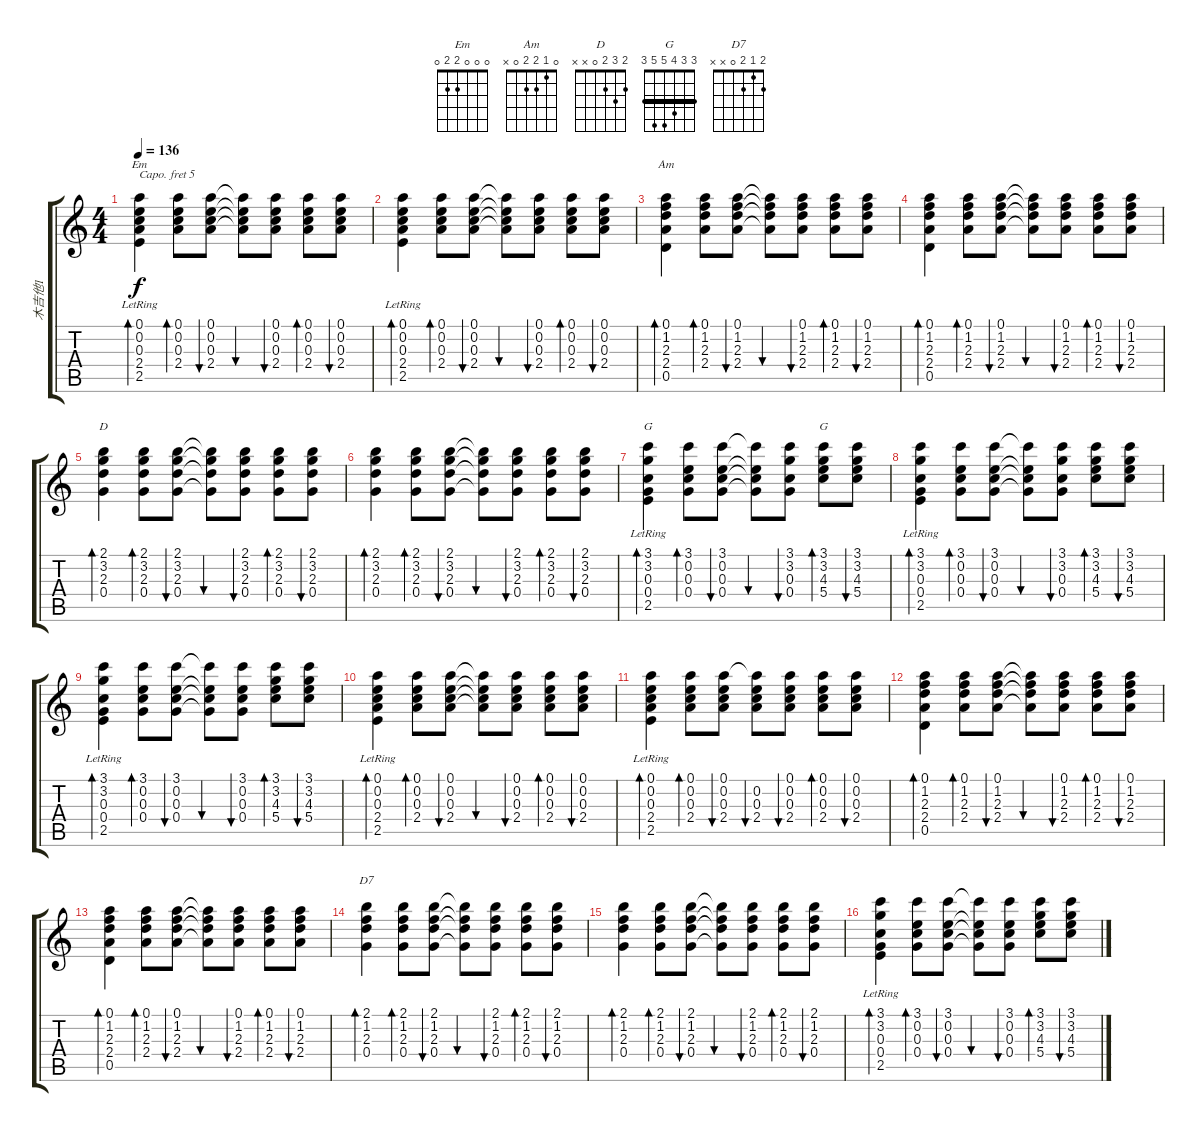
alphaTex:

\track ("木吉他1" "木吉他1") {instrument acousticguitarsteel}
\staff {score tabs}
\capo 5
\tuning (E4 B3 G3 D3 A2 E2) {hide}
\chord ("Em" 0 0 0 2 2 0)
\chord ("Am" 0 1 2 2 0 x)
\chord ("D" 2 3 2 0 x x)
\chord ("G" 3 3 0 0 2 3) {barre 3}
\chord ("G" 3 3 4 5 5 3) {barre 3}
\chord ("D7" 2 1 2 0 x x)
\ts (4 4)
\tempo 136
\clef g2
\ks c
(0.1{lr} 0.2{lr} 0.3{lr} 2.4 2.5).4{bd 60 ch "Em" dy f} (0.1 0.2 0.3 2.4).8{bd 60} (0.1 0.2 0.3 2.4).8{bu 120} (0.1{t} 0.2{t} 0.3{t} 2.4{t}).8{bu 120} (0.1 0.2 0.3 2.4).8{bu 120} (0.1 0.2 0.3 2.4).8{bd 120} (0.1 0.2 0.3 2.4).8{bu 120} |
(0.1{lr} 0.2{lr} 0.3{lr} 2.4 2.5).4{bd 60} (0.1 0.2 0.3 2.4).8{bd 60} (0.1 0.2 0.3 2.4).8{bu 120} (0.1{t} 0.2{t} 0.3{t} 2.4{t}).8{bu 120} (0.1 0.2 0.3 2.4).8{bu 120} (0.1 0.2 0.3 2.4).8{bd 120} (0.1 0.2 0.3 2.4).8{bu 120} |
(0.1 1.2 2.3 2.4 0.5).4{bd 60 ch "Am"} (0.1 1.2 2.3 2.4).8{bd 60} (0.1 1.2 2.3 2.4).8{bu 60} (0.1{t} 1.2{t} 2.3{t} 2.4{t}).8{bu 60} (0.1 1.2 2.3 2.4).8{bu 60} (0.1 1.2 2.3 2.4).8{bd 60} (0.1 1.2 2.3 2.4).8{bu 60} |
(0.1 1.2 2.3 2.4 0.5).4{bd 60} (0.1 1.2 2.3 2.4).8{bd 60} (0.1 1.2 2.3 2.4).8{bu 60} (0.1{t} 1.2{t} 2.3{t} 2.4{t}).8{bu 60} (0.1 1.2 2.3 2.4).8{bu 60} (0.1 1.2 2.3 2.4).8{bd 60} (0.1 1.2 2.3 2.4).8{bu 60} |
(2.1 3.2 2.3 0.4).4{bd 120 ch "D"} (2.1 3.2 2.3 0.4).8{bd 120} (2.1 3.2 2.3 0.4).8{bu 120} (2.1{t} 3.2{t} 2.3{t} 0.4{t}).8{bu 120} (2.1 3.2 2.3 0.4).8{bu 120} (2.1 3.2 2.3 0.4).8{bd 120} (2.1 3.2 2.3 0.4).8{bu 120} |
(2.1 3.2 2.3 0.4).4{bd 120} (2.1 3.2 2.3 0.4).8{bd 120} (2.1 3.2 2.3 0.4).8{bu 120} (2.1{t} 3.2{t} 2.3{t} 0.4{t}).8{bu 120} (2.1 3.2 2.3 0.4).8{bu 120} (2.1 3.2 2.3 0.4).8{bd 120} (2.1 3.2 2.3 0.4).8{bu 120} |
(3.1{lr} 3.2{lr} 0.3{lr} 0.4 2.5).4{bd 60 ch "G"} (3.1 0.2 0.3 0.4).8{bd 60} (3.1 0.2 0.3 0.4).8{bu 120} (3.1{t} 0.2{t} 0.3{t} 0.4{t}).8{bu 120} (3.1 3.2 0.3 0.4).8{bu 120} (3.1 3.2 4.3 5.4).8{bd 120 ch "G"} (3.1 3.2 4.3 5.4).8{bu 120} |
(3.1{lr} 3.2{lr} 0.3{lr} 0.4 2.5).4{bd 60} (3.1 0.2 0.3 0.4).8{bd 60} (3.1 0.2 0.3 0.4).8{bu 120} (3.1{t} 0.2{t} 0.3{t} 0.4{t}).8{bu 120} (3.1 3.2 0.3 0.4).8{bu 120} (3.1 3.2 4.3 5.4).8{bd 120} (3.1 3.2 4.3 5.4).8{bu 120} |
(3.1{lr} 3.2{lr} 0.3{lr} 0.4 2.5).4{bd 60} (3.1 0.2 0.3 0.4).8{bd 60} (3.1 0.2 0.3 0.4).8{bu 120} (3.1{t} 0.2{t} 0.3{t} 0.4{t}).8{bu 120} (3.1 0.2 0.3 0.4).8{bu 120} (3.1 3.2 4.3 5.4).8{bd 120} (3.1 3.2 4.3 5.4).8{bu 120} |
(0.1{lr} 0.2{lr} 0.3{lr} 2.4 2.5).4{bd 60} (0.1 0.2 0.3 2.4).8{bd 60} (0.1 0.2 0.3 2.4).8{bu 120} (0.1{t} 0.2{t} 0.3{t} 2.4{t}).8{bu 120} (0.1 0.2 0.3 2.4).8{bu 120} (0.1 0.2 0.3 2.4).8{bd 120} (0.1 0.2 0.3 2.4).8{bu 120} |
(0.1{lr} 0.2{lr} 0.3{lr} 2.4 2.5).4{bd 60} (0.1 0.2 0.3 2.4).8{bd 60} (0.1 0.2 0.3 2.4).8{bu 120} (0.1{t} 0.2 0.3 2.4).8{bu 120} (0.1 0.2 0.3 2.4).8{bu 120} (0.1 0.2 0.3 2.4).8{bd 120} (0.1 0.2 0.3 2.4).8{bu 120} |
(0.1 1.2 2.3 2.4 0.5).4{bd 60} (0.1 1.2 2.3 2.4).8{bd 60} (0.1 1.2 2.3 2.4).8{bu 60} (0.1{t} 1.2{t} 2.3{t} 2.4{t}).8{bu 60} (0.1 1.2 2.3 2.4).8{bu 60} (0.1 1.2 2.3 2.4).8{bd 60} (0.1 1.2 2.3 2.4).8{bu 60} |
(0.1 1.2 2.3 2.4 0.5).4{bd 60} (0.1 1.2 2.3 2.4).8{bd 60} (0.1 1.2 2.3 2.4).8{bu 60} (0.1{t} 1.2{t} 2.3{t} 2.4{t}).8{bu 60} (0.1 1.2 2.3 2.4).8{bu 60} (0.1 1.2 2.3 2.4).8{bd 60} (0.1 1.2 2.3 2.4).8{bu 60} |
(2.1 1.2 2.3 0.4).4{bd 60 ch "D7"} (2.1 1.2 2.3 0.4).8{bd 60} (2.1 1.2 2.3 0.4).8{bu 60} (2.1{t} 1.2{t} 2.3{t} 0.4{t}).8{bu 60} (2.1 1.2 2.3 0.4).8{bu 60} (2.1 1.2 2.3 0.4).8{bd 60} (2.1 1.2 2.3 0.4).8{bu 60} |
(2.1 1.2 2.3 0.4).4{bd 60} (2.1 1.2 2.3 0.4).8{bd 60} (2.1 1.2 2.3 0.4).8{bu 60} (2.1{t} 1.2{t} 2.3{t} 0.4{t}).8{bu 60} (2.1 1.2 2.3 0.4).8{bu 60} (2.1 1.2 2.3 0.4).8{bd 60} (2.1 1.2 2.3 0.4).8{bu 60} |
(3.1{lr} 3.2{lr} 0.3{lr} 0.4 2.5).4{bd 60} (3.1 0.2 0.3 0.4).8{bd 60} (3.1 0.2 0.3 0.4).8{bu 120} (3.1{t} 0.2{t} 0.3{t} 0.4{t}).8{bu 120} (3.1 0.2 0.3 0.4).8{bu 120} (3.1 3.2 4.3 5.4).8{bd 120} (3.1 3.2 4.3 5.4).8{bu 120}
